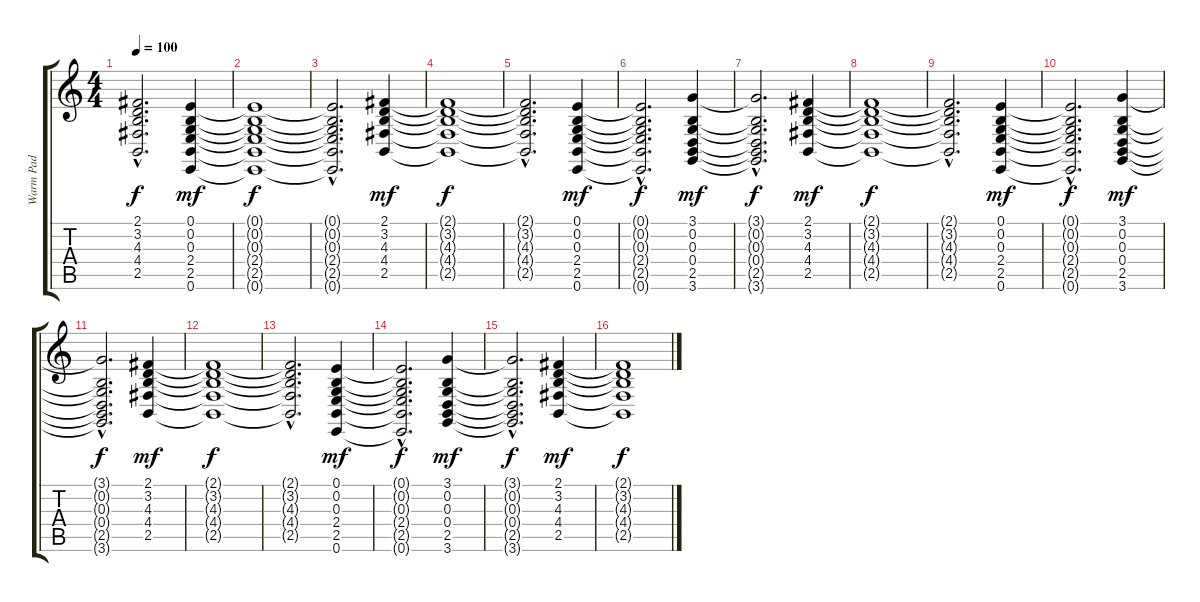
\track ("Warm Pad" "Warm Pad") {instrument pad2warm}
\staff {score tabs}
\tuning (E4 B3 G3 D3 A2 E2) {hide}
\ts (4 4)
\tempo 100
\clef g2
\ks c
(2.1{hac t} 3.2{hac t} 4.3{hac t} 4.4{hac t} 2.5{hac t}).2{d dy f} (0.1 0.2 0.3 2.4 2.5 0.6).4{dy mf} |
(0.1{t} 0.2{t} 0.3{t} 2.4{t} 2.5{t} 0.6{t}).1{dy f} |
(0.1{hac t} 0.2{hac t} 0.3{hac t} 2.4{hac t} 2.5{hac t} 0.6{hac t}).2{d} (2.1 3.2 4.3 4.4 2.5).4{dy mf} |
(2.1{t} 3.2{t} 4.3{t} 4.4{t} 2.5{t}).1{dy f} |
(2.1{hac t} 3.2{hac t} 4.3{hac t} 4.4{hac t} 2.5{hac t}).2{d} (0.1 0.2 0.3 2.4 2.5 0.6).4{dy mf} |
(0.1{hac t} 0.2{hac t} 0.3{hac t} 2.4{hac t} 2.5{hac t} 0.6{hac t}).2{d dy f} (3.1 0.2 0.3 0.4 2.5 3.6).4{dy mf} |
(3.1{hac t} 0.2{hac t} 0.3{hac t} 0.4{hac t} 2.5{hac t} 3.6{hac t}).2{d dy f} (2.1 3.2 4.3 4.4 2.5).4{dy mf} |
(2.1{t} 3.2{t} 4.3{t} 4.4{t} 2.5{t}).1{dy f} |
(2.1{hac t} 3.2{hac t} 4.3{hac t} 4.4{hac t} 2.5{hac t}).2{d} (0.1 0.2 0.3 2.4 2.5 0.6).4{dy mf} |
(0.1{hac t} 0.2{hac t} 0.3{hac t} 2.4{hac t} 2.5{hac t} 0.6{hac t}).2{d dy f} (3.1 0.2 0.3 0.4 2.5 3.6).4{dy mf} |
(3.1{hac t} 0.2{hac t} 0.3{hac t} 0.4{hac t} 2.5{hac t} 3.6{hac t}).2{d dy f} (2.1 3.2 4.3 4.4 2.5).4{dy mf} |
(2.1{t} 3.2{t} 4.3{t} 4.4{t} 2.5{t}).1{dy f} |
(2.1{hac t} 3.2{hac t} 4.3{hac t} 4.4{hac t} 2.5{hac t}).2{d} (0.1 0.2 0.3 2.4 2.5 0.6).4{dy mf} |
(0.1{hac t} 0.2{hac t} 0.3{hac t} 2.4{hac t} 2.5{hac t} 0.6{hac t}).2{d dy f} (3.1 0.2 0.3 0.4 2.5 3.6).4{dy mf} |
(3.1{hac t} 0.2{hac t} 0.3{hac t} 0.4{hac t} 2.5{hac t} 3.6{hac t}).2{d dy f} (2.1 3.2 4.3 4.4 2.5).4{dy mf} |
(2.1{t} 3.2{t} 4.3{t} 4.4{t} 2.5{t}).1{dy f}
